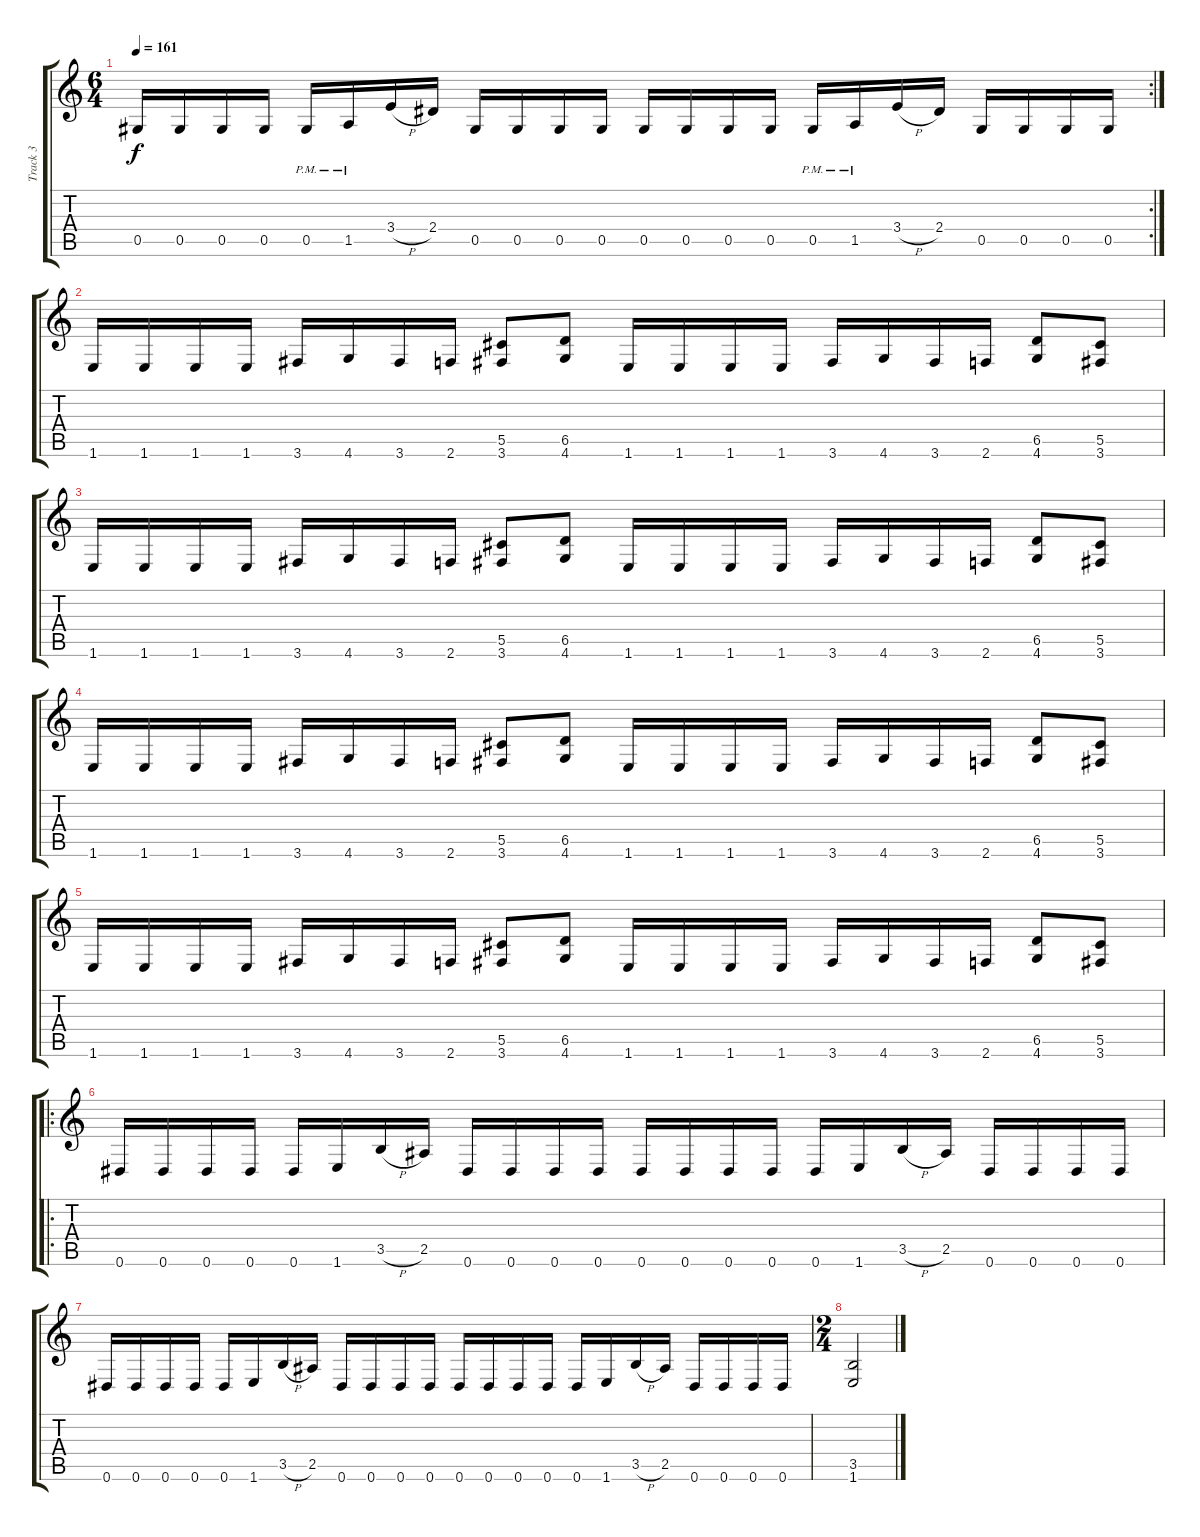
\track ("Track 3" "Track 3") {instrument overdrivenguitar}
\staff {score tabs}
\tuning (Eb4 Bb3 Gb3 Db3 Ab2 Eb2) {hide}
\rc 2
\ts (6 4)
\tempo 161
\clef g2
\ks c
0.5.16{dy f} 0.5.16 0.5.16 0.5.16 0.5{pm}.16 1.5{pm}.16 3.4{h}.16 2.4.16 0.5.16 0.5.16 0.5.16 0.5.16 0.5.16 0.5.16 0.5.16 0.5.16 0.5{pm}.16 1.5{pm}.16 3.4{h}.16 2.4.16 0.5.16 0.5.16 0.5.16 0.5.16 |
1.6.16 1.6.16 1.6.16 1.6.16 3.6.16 4.6.16 3.6.16 2.6.16 (5.5 3.6).8 (6.5 4.6).8 1.6.16 1.6.16 1.6.16 1.6.16 3.6.16 4.6.16 3.6.16 2.6.16 (6.5 4.6).8 (5.5 3.6).8 |
1.6.16 1.6.16 1.6.16 1.6.16 3.6.16 4.6.16 3.6.16 2.6.16 (5.5 3.6).8 (6.5 4.6).8 1.6.16 1.6.16 1.6.16 1.6.16 3.6.16 4.6.16 3.6.16 2.6.16 (6.5 4.6).8 (5.5 3.6).8 |
1.6.16 1.6.16 1.6.16 1.6.16 3.6.16 4.6.16 3.6.16 2.6.16 (5.5 3.6).8 (6.5 4.6).8 1.6.16 1.6.16 1.6.16 1.6.16 3.6.16 4.6.16 3.6.16 2.6.16 (6.5 4.6).8 (5.5 3.6).8 |
1.6.16 1.6.16 1.6.16 1.6.16 3.6.16 4.6.16 3.6.16 2.6.16 (5.5 3.6).8 (6.5 4.6).8 1.6.16 1.6.16 1.6.16 1.6.16 3.6.16 4.6.16 3.6.16 2.6.16 (6.5 4.6).8 (5.5 3.6).8 |
\ro
0.6.16 0.6.16 0.6.16 0.6.16 0.6.16 1.6.16 3.5{h}.16 2.5.16 0.6.16 0.6.16 0.6.16 0.6.16 0.6.16 0.6.16 0.6.16 0.6.16 0.6.16 1.6.16 3.5{h}.16 2.5.16 0.6.16 0.6.16 0.6.16 0.6.16 |
0.6.16 0.6.16 0.6.16 0.6.16 0.6.16 1.6.16 3.5{h}.16 2.5.16 0.6.16 0.6.16 0.6.16 0.6.16 0.6.16 0.6.16 0.6.16 0.6.16 0.6.16 1.6.16 3.5{h}.16 2.5.16 0.6.16 0.6.16 0.6.16 0.6.16 |
\ts (2 4)
(3.5 1.6).2
